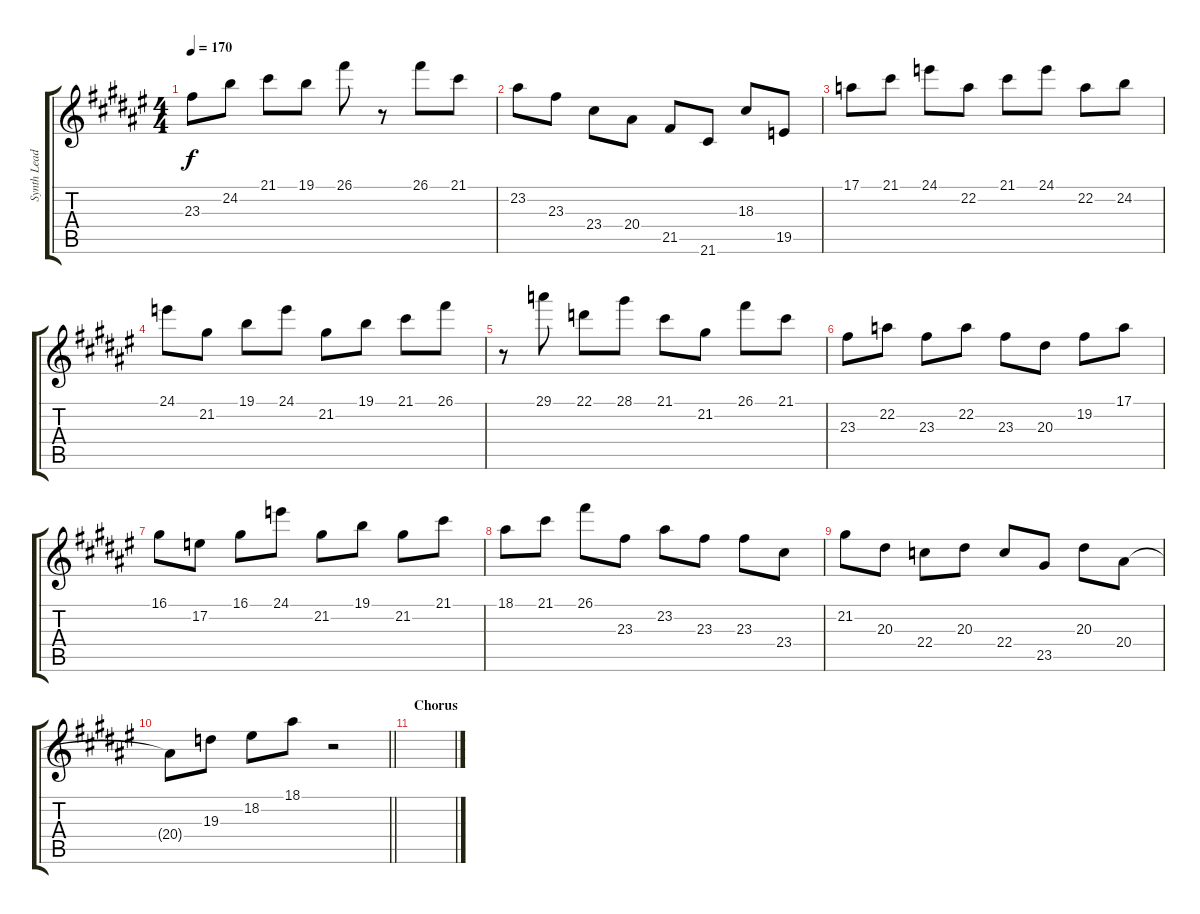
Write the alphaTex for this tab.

\track ("Synth Lead" "Synth Lead") {instrument lead1square}
\staff {score tabs}
\tuning (E4 B3 G3 D3 A2 E2) {hide}
\ts (4 4)
\tempo 170
\clef g2
\ks f#
23.3.8{dy f} 24.2.8 21.1.8 19.1.8 26.1.8 r.8 26.1.8 21.1.8 |
23.2.8 23.3.8 23.4.8 20.4.8 21.5.8 21.6.8 18.3.8 19.5.8 |
17.1.8 21.1.8 24.1.8 22.2.8 21.1.8 24.1.8 22.2.8 24.2.8 |
24.1.8 21.2.8 19.1.8 24.1.8 21.2.8 19.1.8 21.1.8 26.1.8 |
r.8 29.1.8 22.1.8 28.1.8 21.1.8 21.2.8 26.1.8 21.1.8 |
23.3.8 22.2.8 23.3.8 22.2.8 23.3.8 20.3.8 19.2.8 17.1.8 |
16.1.8 17.2.8 16.1.8 24.1.8 21.2.8 19.1.8 21.2.8 21.1.8 |
18.1.8 21.1.8 26.1.8 23.3.8 23.2.8 23.3.8 23.3.8 23.4.8 |
21.2.8 20.3.8 22.4.8 20.3.8 22.4.8 23.5.8 20.3.8 20.4.8 |
\barLineRight lightlight
20.4{t}.8 19.3.8 18.2.8 18.1.8 r.2 |
\section ("" "Chorus")
